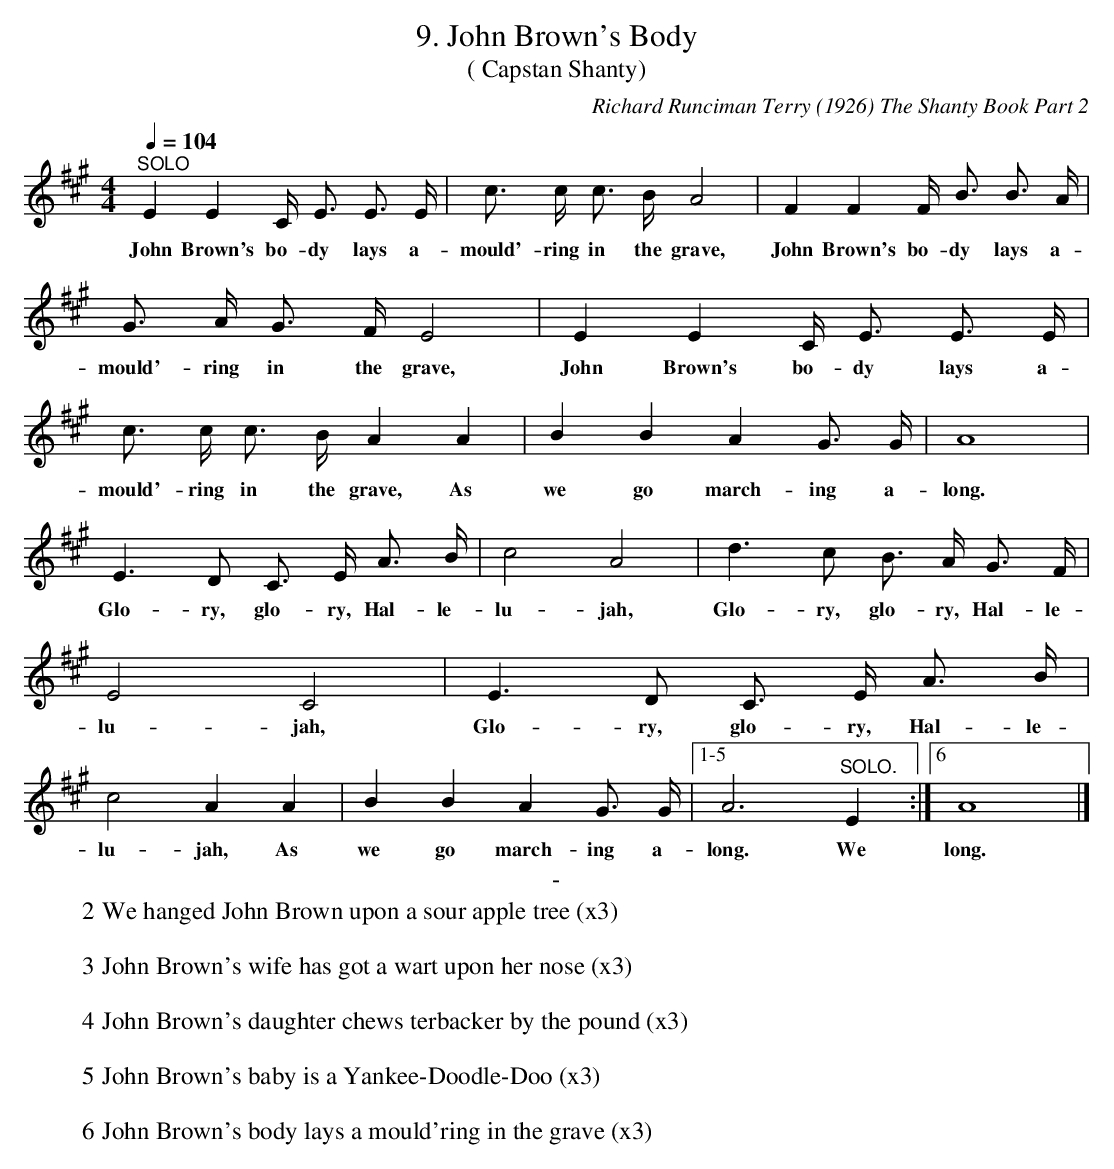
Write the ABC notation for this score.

X:1
T:9. John Brown's Body
T:( Capstan Shanty)
C:Richard Runciman Terry (1926) The Shanty Book Part 2
L:1/8
Q:1/4=104
M:4/4
K:A
"^SOLO" E2 E2 C< E E> E | c> c c> B A4 | F2 F2 F< B B> A |
w: John Brown's bo-dy lays a- | mould'-ring in the grave, | John Brown's bo-dy lays a- |
G> A G> F E4 | E2 E2  C< E E> E | c> c c> B A2 A2 |
w: mould'-ring in the grave, | John Brown's bo-dy lays a- | mould'-ring in the grave, As |
B2 B2 A2 G> G | A8 | E3 D C> E A> B | c4 A4 |
w: we go march-ing a- | long. | Glo-ry, glo-ry, Hal-le- | lu-jah, |
d3 c B> A G> F | E4 C4 | E3 D C> E A> B | c4 A2 A2 |
w: Glo-ry, glo-ry, Hal-le- | lu-jah, |Glo-ry, glo-ry, Hal-le- | lu-jah, As |
B2 B2 A2 G> G |1-5 A6 "^SOLO." E2 :|6 A8 |]
w: we go march-ing a- | long.  We | long.
T: -
W: 2 We hanged John Brown upon a sour apple tree (x3)
W:
W: 3 John Brown's wife has got a wart upon her nose (x3)
W:
W: 4 John Brown's daughter chews terbacker by the pound (x3)
W:
W: 5 John Brown's baby is a Yankee-Doodle-Doo (x3)
W:
W: 6 John Brown's body lays a mould'ring in the grave (x3)
